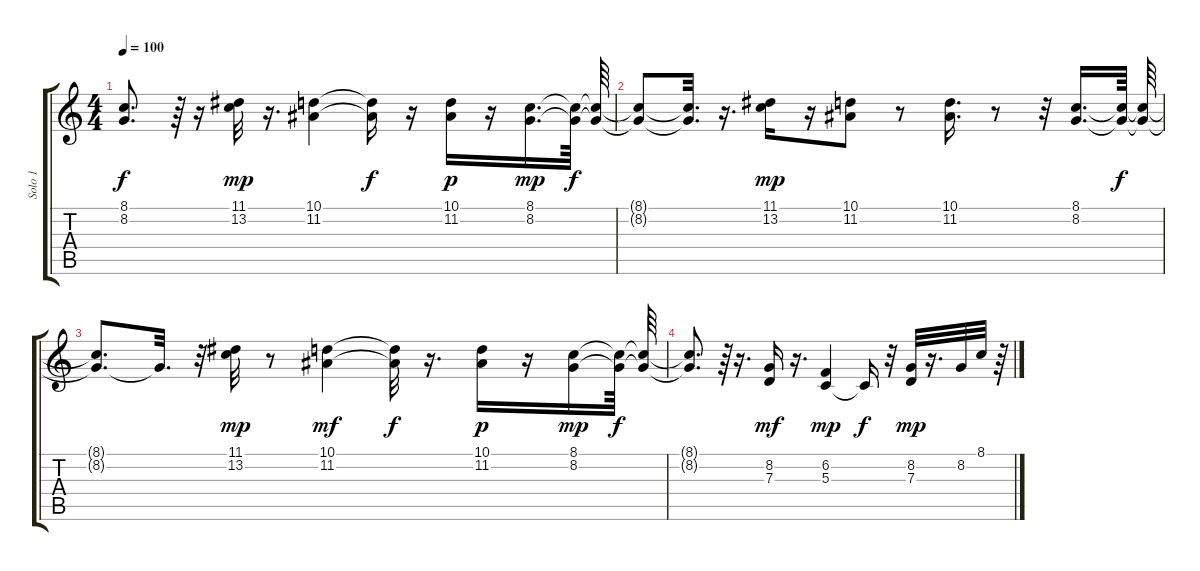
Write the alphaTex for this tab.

\track ("Solo 1" "Solo 1") {instrument lead8bassandlead}
\staff {score tabs}
\tuning (E4 B3 G3 D3 A2 E2) {hide}
\ts (4 4)
\tempo 100
\clef g2
\ks c
(8.1{t} 8.2{t}).8{d dy f} r.64 r.16 (11.1 13.2).32{dy mp volume 3} r.16{d} (10.1 11.2).4 (10.1{t} 11.2{t}).16{dy f} r.16 (10.1 11.2).16{dy p volume 2} r.16 (8.1 8.2).16{d dy mp volume 2} (8.1{t} 8.2{t}).64{dy f} (8.1{t} 8.2{t}).64 |
(8.1{t} 8.2{t}).8 (8.1{t} 8.2{t}).32{d} r.16{d} (11.1 13.2).16{dy mp volume 2} r.16 (10.1 11.2).8{volume 2} r.8 (10.1 11.2).16{d volume 1} r.8 r.32 (8.1 8.2).16{d volume 1} (8.1{t} 8.2{t}).64{dy f} (8.1{t} 8.2{t}).64 |
(8.1{t} 8.2{t}).8{d} 8.2{t}.32{d} r.32 (11.1 13.2).32{dy mp volume 1} r.8 (10.1 11.2).4{dy mf volume 1} (10.1{t} 11.2{t}).32{dy f} r.16{d} (10.1 11.2).16{dy p volume 0} r.16 (8.1 8.2).16{dy mp} (8.1{t} 8.2{t}).64{dy f} (8.1{t} 8.2{t}).64 |
(8.1{t} 8.2{t}).8{d} r.64 r.16{d} (8.2 7.3).16{dy mf} r.16{d} (6.2 5.3).4{dy mp} 5.3{t}.16{dy f} r.32 (8.2 7.3).32{dy mp} r.16{d} 8.2.32 8.1.32 r.64
